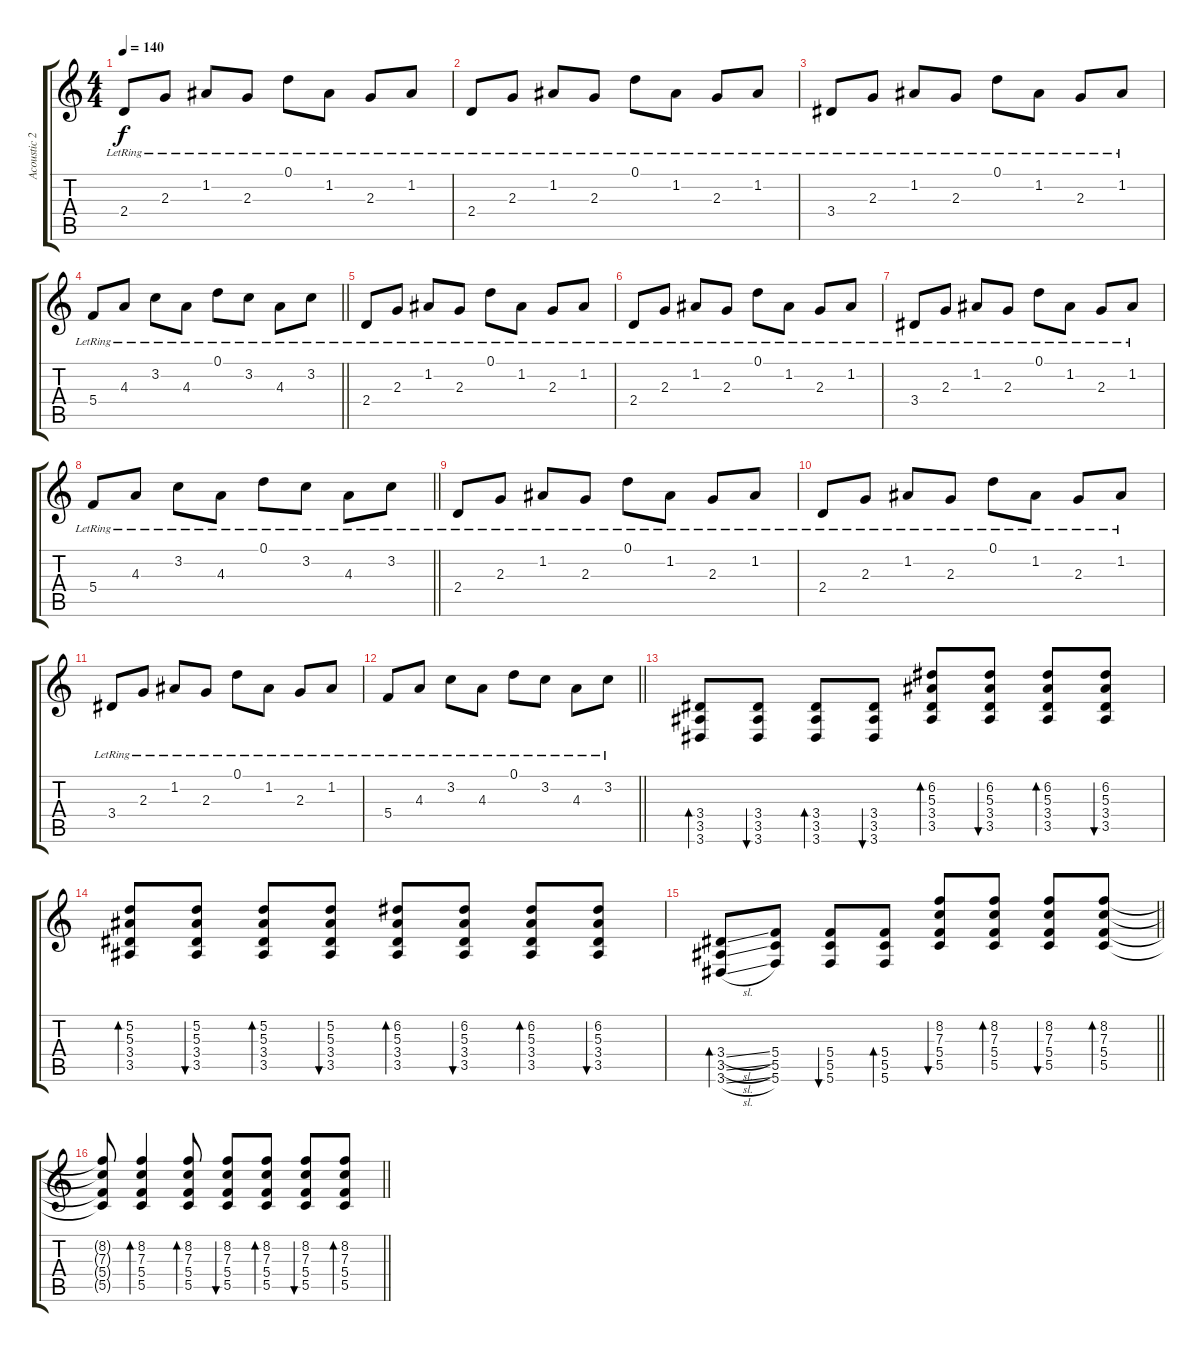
\track ("Acoustic 2" "Acoustic 2") {instrument acousticguitarsteel}
\staff {score tabs}
\tuning (D4 A3 F3 C3 G2 C2) {hide}
\ts (4 4)
\tempo 140
\clef g2
\ks c
2.4{lr}.8{dy f} 2.3{lr}.8 1.2{lr}.8 2.3{lr}.8 0.1{lr}.8 1.2{lr}.8 2.3{lr}.8 1.2{lr}.8 |
2.4{lr}.8 2.3{lr}.8 1.2{lr}.8 2.3{lr}.8 0.1{lr}.8 1.2{lr}.8 2.3{lr}.8 1.2{lr}.8 |
3.4{lr}.8 2.3{lr}.8 1.2{lr}.8 2.3{lr}.8 0.1{lr}.8 1.2{lr}.8 2.3{lr}.8 1.2{lr}.8 |
\barLineRight lightlight
5.4{lr}.8 4.3{lr}.8 3.2{lr}.8 4.3{lr}.8 0.1{lr}.8 3.2{lr}.8 4.3{lr}.8 3.2{lr}.8 |
2.4{lr}.8 2.3{lr}.8 1.2{lr}.8 2.3{lr}.8 0.1{lr}.8 1.2{lr}.8 2.3{lr}.8 1.2{lr}.8 |
2.4{lr}.8 2.3{lr}.8 1.2{lr}.8 2.3{lr}.8 0.1{lr}.8 1.2{lr}.8 2.3{lr}.8 1.2{lr}.8 |
3.4{lr}.8 2.3{lr}.8 1.2{lr}.8 2.3{lr}.8 0.1{lr}.8 1.2{lr}.8 2.3{lr}.8 1.2{lr}.8 |
\barLineRight lightlight
5.4{lr}.8 4.3{lr}.8 3.2{lr}.8 4.3{lr}.8 0.1{lr}.8 3.2{lr}.8 4.3{lr}.8 3.2{lr}.8 |
2.4{lr}.8 2.3{lr}.8 1.2{lr}.8 2.3{lr}.8 0.1{lr}.8 1.2{lr}.8 2.3{lr}.8 1.2{lr}.8 |
2.4{lr}.8 2.3{lr}.8 1.2{lr}.8 2.3{lr}.8 0.1{lr}.8 1.2{lr}.8 2.3{lr}.8 1.2{lr}.8 |
3.4{lr}.8 2.3{lr}.8 1.2{lr}.8 2.3{lr}.8 0.1{lr}.8 1.2{lr}.8 2.3{lr}.8 1.2{lr}.8 |
\barLineRight lightlight
5.4{lr}.8 4.3{lr}.8 3.2{lr}.8 4.3{lr}.8 0.1{lr}.8 3.2{lr}.8 4.3{lr}.8 3.2{lr}.8 |
(3.4 3.5 3.6).8{bd 60} (3.4 3.5 3.6).8{bu 60} (3.4 3.5 3.6).8{bd 60} (3.4 3.5 3.6).8{bu 60} (6.2 5.3 3.4 3.5).8{bd 60} (6.2 5.3 3.4 3.5).8{bu 60} (6.2 5.3 3.4 3.5).8{bd 60} (6.2 5.3 3.4 3.5).8{bu 60} |
(5.2 5.3 3.4 3.5).8{bd 60} (5.2 5.3 3.4 3.5).8{bu 60} (5.2 5.3 3.4 3.5).8{bd 60} (5.2 5.3 3.4 3.5).8{bu 60} (6.2 5.3 3.4 3.5).8{bd 60} (6.2 5.3 3.4 3.5).8{bu 60} (6.2 5.3 3.4 3.5).8{bd 60} (6.2 5.3 3.4 3.5).8{bu 60} |
\barLineRight lightlight
(3.4{sl} 3.5{sl} 3.6{sl}).8{bd 60} (5.4 5.5 5.6).8 (5.4 5.5 5.6).8{bu 60} (5.4 5.5 5.6).8{bd 60} (8.2 7.3 5.4 5.5).8{bu 60} (8.2 7.3 5.4 5.5).8{bd 60} (8.2 7.3 5.4 5.5).8{bu 60} (8.2 7.3 5.4 5.5).8{bd 60} |
\barLineRight lightlight
(8.2{t} 7.3{t} 5.4{t} 5.5{t}).8 (8.2 7.3 5.4 5.5).4{bd 120} (8.2 7.3 5.4 5.5).8{bd 120} (8.2 7.3 5.4 5.5).8{bu 120} (8.2 7.3 5.4 5.5).8{bd 120} (8.2 7.3 5.4 5.5).8{bu 120} (8.2 7.3 5.4 5.5).8{bd 120}
